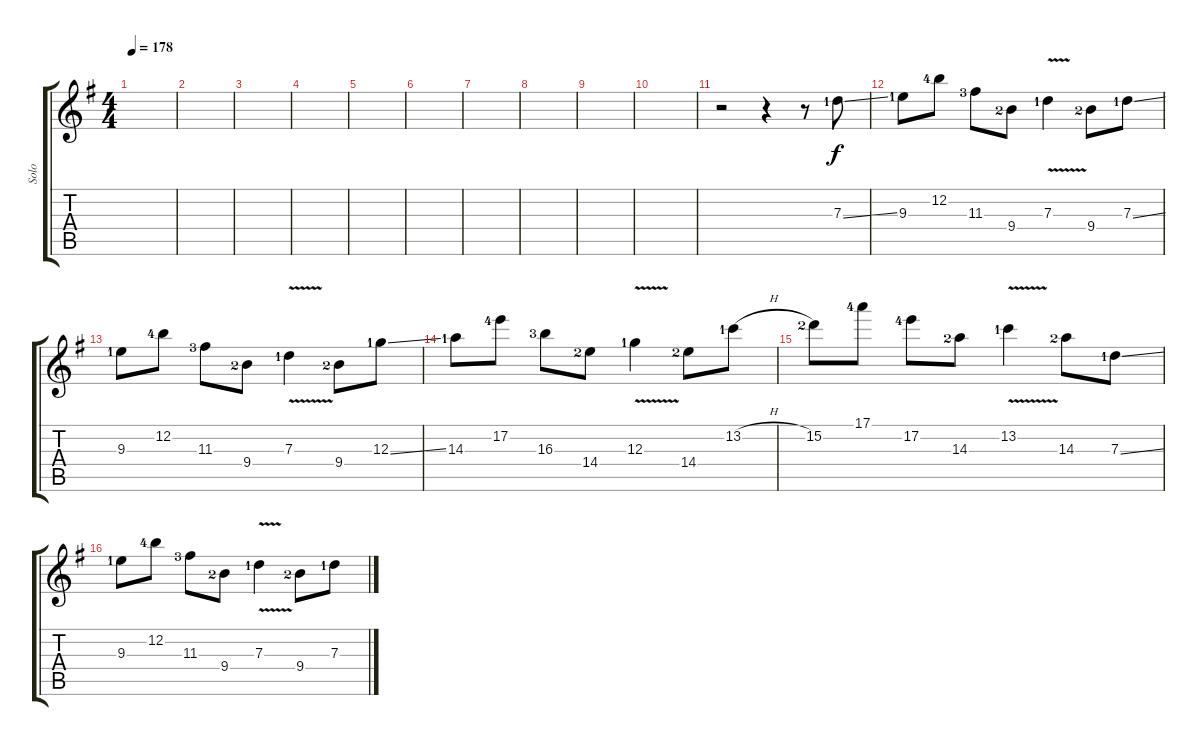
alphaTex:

\track ("Solo" "Solo") {instrument overdrivenguitar}
\staff {score tabs}
\tuning (E4 B3 G3 D3 A2 E2) {hide}
\ts (4 4)
\tempo 178
\clef g2
\ks g
|
|
|
|
|
|
|
|
|
|
r.2 r.4 r.8 7.3{ss lf 2}.8 |
9.3{lf 2}.8 12.2{lf 5}.8 11.3{lf 4}.8 9.4{lf 3}.8 7.3{v lf 2}.4 9.4{lf 3}.8 7.3{ss lf 2}.8 |
9.3{lf 2}.8 12.2{lf 5}.8 11.3{lf 4}.8 9.4{lf 3}.8 7.3{v lf 2}.4 9.4{lf 3}.8 12.3{ss lf 2}.8 |
14.3{lf 2}.8 17.2{lf 5}.8 16.3{lf 4}.8 14.4{lf 3}.8 12.3{v lf 2}.4 14.4{lf 3}.8 13.2{h lf 2}.8 |
15.2{lf 3}.8 17.1{lf 5}.8 17.2{lf 5}.8 14.3{lf 3}.8 13.2{v lf 2}.4 14.3{lf 3}.8 7.3{ss lf 2}.8 |
9.3{lf 2}.8 12.2{lf 5}.8 11.3{lf 4}.8 9.4{lf 3}.8 7.3{v lf 2}.4 9.4{lf 3}.8 7.3{ss lf 2}.8
